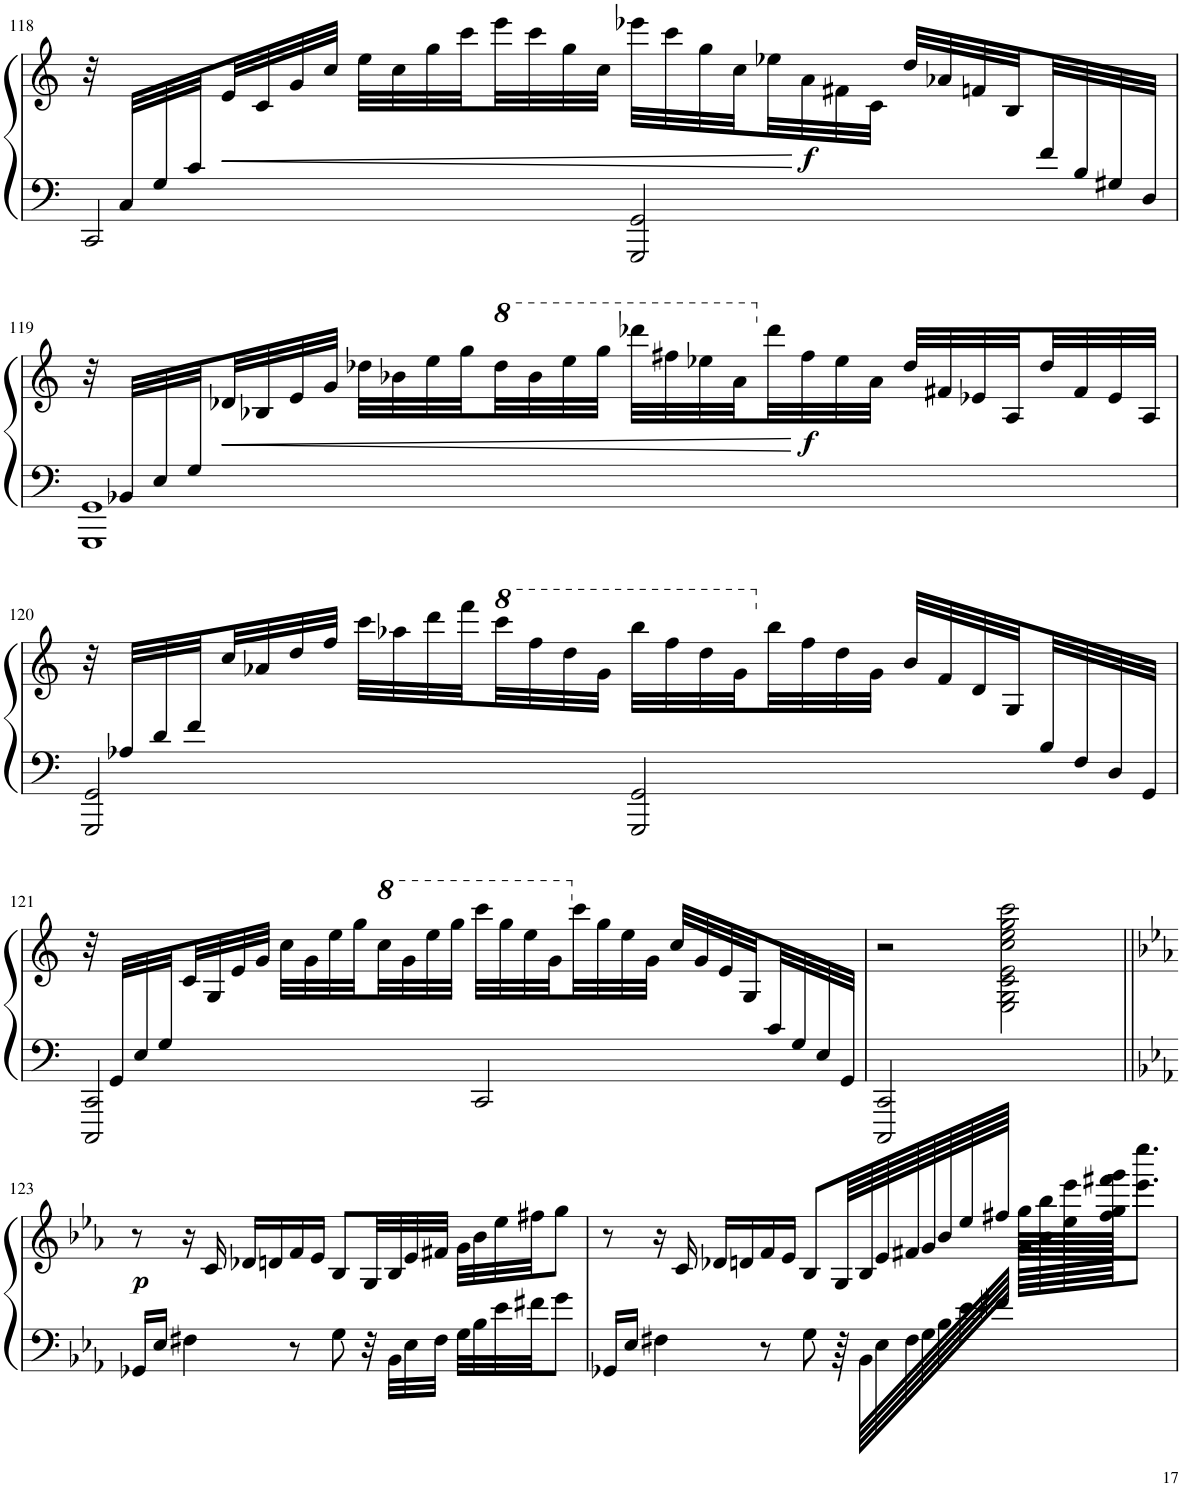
**kern	**kern	**dynam
*part1	*part1	*part1
*staff2	*staff1	*staff1/2
*I"Piano	*	*
*I'Pno.	*	*
!!LO:PB:g=z
*clefF4	*clefG2	*
*k[]	*k[]	*
*M4/4	*M4/4	*
=118	=118	=118
*^	*	*
32ryy	2CC/	32r	.
32C/LLL	.	16.ryy	.
32G/	.	.	.
32c/	.	.	.
!	!	!	!LO:HP:b
2.ryy	.	32e/	<
.	.	32c/	.
.	.	32g/	.
.	.	32cc/JJJ	.
.	.	32ee\LLL	.
.	.	32cc\	.
.	.	32gg\	.
.	.	32ccc\	.
.	.	32eee\	.
.	.	32ccc\	.
.	.	32gg\	.
.	.	32cc\JJJ	.
.	2GGG/ 2GG/	32eee-X\LLL	.
.	.	32ccc\	.
.	.	32gg\	.
.	.	32cc\	.
.	.	32ee-X\	.
!	!	!	!LO:DY:n=1:b
.	.	32a\	[ f
.	.	32f#X\	.
.	.	32c\JJJ	.
.	.	32dd/LLL	.
.	.	32a-X/	.
.	.	32fn/	.
.	.	32B/	.
32f/	.	8ryy	.
32B/	.	.	.
32G#X/	.	.	.
32D/JJJ	.	.	.
!!LO:LB:g=z
=119	=119	=119	=119
32ryy	1GGG 1GG	32r	.
32BB-X/LLL	.	16.ryy	.
32E/	.	.	.
32G/	.	.	.
!	!	!	!LO:HP:b
2..ryy	.	32d-X/	<
.	.	32B-X/	.
.	.	32e/	.
.	.	32g/JJJ	.
.	.	32dd-X\LLL	.
.	.	32b-X\	.
.	.	32ee\	.
.	.	32gg\	.
*	*	*8va	*
.	.	32ddd-\	.
.	.	32bb-\	.
.	.	32eee\	.
.	.	32ggg\JJJ	.
.	.	32dddd-X\LLL	.
.	.	32fff#X\	.
.	.	32eee-X\	.
.	.	32aa\	.
*	*	*X8va	*
.	.	32ddd-\	.
!	!	!	!LO:DY:n=1:b
.	.	32ff#\	[ f
.	.	32ee-\	.
.	.	32a\JJJ	.
.	.	32dd-/LLL	.
.	.	32f#X/	.
.	.	32e-X/	.
.	.	32A/	.
.	.	32dd-/	.
.	.	32f#/	.
.	.	32e-/	.
.	.	32A/JJJ	.
!!LO:LB:g=z
=120	=120	=120	=120
32ryy	2GGG/ 2GG/	32r	.
32A-X/LLL	.	16.ryy	.
32d/	.	.	.
32f/	.	.	.
2.ryy	.	32cc/	.
.	.	32a-X/	.
.	.	32dd/	.
.	.	32ff/JJJ	.
.	.	32ccc\LLL	.
.	.	32aa-X\	.
.	.	32ddd\	.
.	.	32fff\	.
*	*	*8va	*
.	.	32cccc\	.
.	.	32fff\	.
.	.	32ddd\	.
.	.	32gg\JJJ	.
.	2GGG/ 2GG/	32bbb\LLL	.
.	.	32fff\	.
.	.	32ddd\	.
.	.	32gg\	.
*	*	*X8va	*
.	.	32bb\	.
.	.	32ff\	.
.	.	32dd\	.
.	.	32g\JJJ	.
.	.	32b/LLL	.
.	.	32f/	.
.	.	32d/	.
.	.	32G/	.
32B/	.	8ryy	.
32F/	.	.	.
32D/	.	.	.
32GG/JJJ	.	.	.
!!LO:LB:g=z
=121	=121	=121	=121
32ryy	2CCC/ 2CC/	32r	.
32GG/LLL	.	16.ryy	.
32E/	.	.	.
32G/	.	.	.
2.ryy	.	32c/	.
.	.	32G/	.
.	.	32e/	.
.	.	32g/JJJ	.
.	.	32cc\LLL	.
.	.	32g\	.
.	.	32ee\	.
.	.	32gg\	.
*	*	*8va	*
.	.	32ccc\	.
.	.	32gg\	.
.	.	32eee\	.
.	.	32ggg\JJJ	.
.	2CC/	32cccc\LLL	.
.	.	32ggg\	.
.	.	32eee\	.
.	.	32gg\	.
*	*	*X8va	*
.	.	32ccc\	.
.	.	32gg\	.
.	.	32ee\	.
.	.	32g\JJJ	.
.	.	32cc/LLL	.
.	.	32g/	.
.	.	32e/	.
.	.	32G/	.
32c/	.	8ryy	.
32G/	.	.	.
32E/	.	.	.
32GG/JJJ	.	.	.
*v	*v	*	*
=122	=122	=122
*	*^	*
2CCC/ 2CC/	2r	2ryy	.
2ryy	2cc\ 2ee\ 2gg\ 2ccc\	2E\ 2G\ 2c\ 2e\	.
*	*v	*v	*
!!LO:LB:g=z
=123||	=123||	=123||
*k[b-e-a-]	*k[b-e-a-]	*
*	*^	*
!	!	!	!LO:DY:b
*	*v	*v	*
16GG-X/LL	8r	p
16E-/JJ	.	.
4F#X\	16r	.
.	16c/	.
.	16d-X/LL	.
.	16dn/	.
8r	16f/	.
.	16e-/JJ	.
8G\	8B-/L	.
32r	32G/LL	.
32BB-\LLL	32B-/	.
32E-\	32e-/	.
32F#\JJJ	32f#X/JJJ	.
32G\LLL	32g\LLL	.
32B-\	32b-\	.
32e-\	32ee-\	.
32f#X\JJ	32ff#X\JJ	.
8g\J	8gg\J	.
=124	=124	=124
*	*^	*
16GG-X/LL	8r	2.ryy	.
16E-/JJ	.	.	.
4F#X\	16r	.	.
.	16c/	.	.
.	16d-X/LL	.	.
.	16dn/	.	.
8r	16f/	.	.
.	16e-/JJ	.	.
8G\	8B-/L	.	.
64r	64G/LLL	.	.
64BB-\LLLL	64B-/	.	.
64E-\	64e-/	.	.
64F#\	64f#X/	.	.
64G\	64g/	.	.
64B-\	64b-/	.	.
64e-\	64ee-/	.	.
64f#X/JJJJ	64ff#X/JJJJ	.	.
4ryy	64gg\LLLL	64g\LLLL	.
.	64bb-\	64b-\	.
.	64eee-\	64ee-\	.
.	64fff#X\ 64ggg\JJJ	64ff#\ 64gg\JJJ	.
.	8.eeee-\J	8.eee-\J	.
*	*v	*v	*
=	=	=
*-	*-	*-
